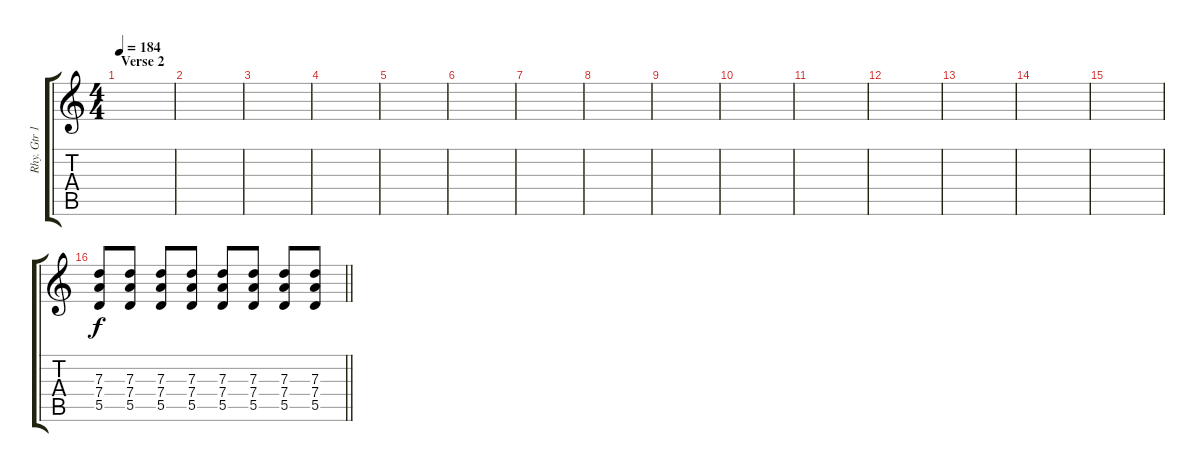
\track ("Rhy. Gtr 1" "Rhy. Gtr 1") {instrument distortionguitar}
\staff {score tabs}
\tuning (E4 B3 G3 D3 A2 E2) {hide}
\ts (4 4)
\section ("" "Verse 2")
\tempo 184
\clef g2
\ks c
|
|
|
|
|
|
|
|
|
|
|
|
|
|
|
\barLineRight lightlight
(7.3 7.4 5.5).8 (7.3 7.4 5.5).8 (7.3 7.4 5.5).8 (7.3 7.4 5.5).8 (7.3 7.4 5.5).8 (7.3 7.4 5.5).8 (7.3 7.4 5.5).8 (7.3 7.4 5.5).8
